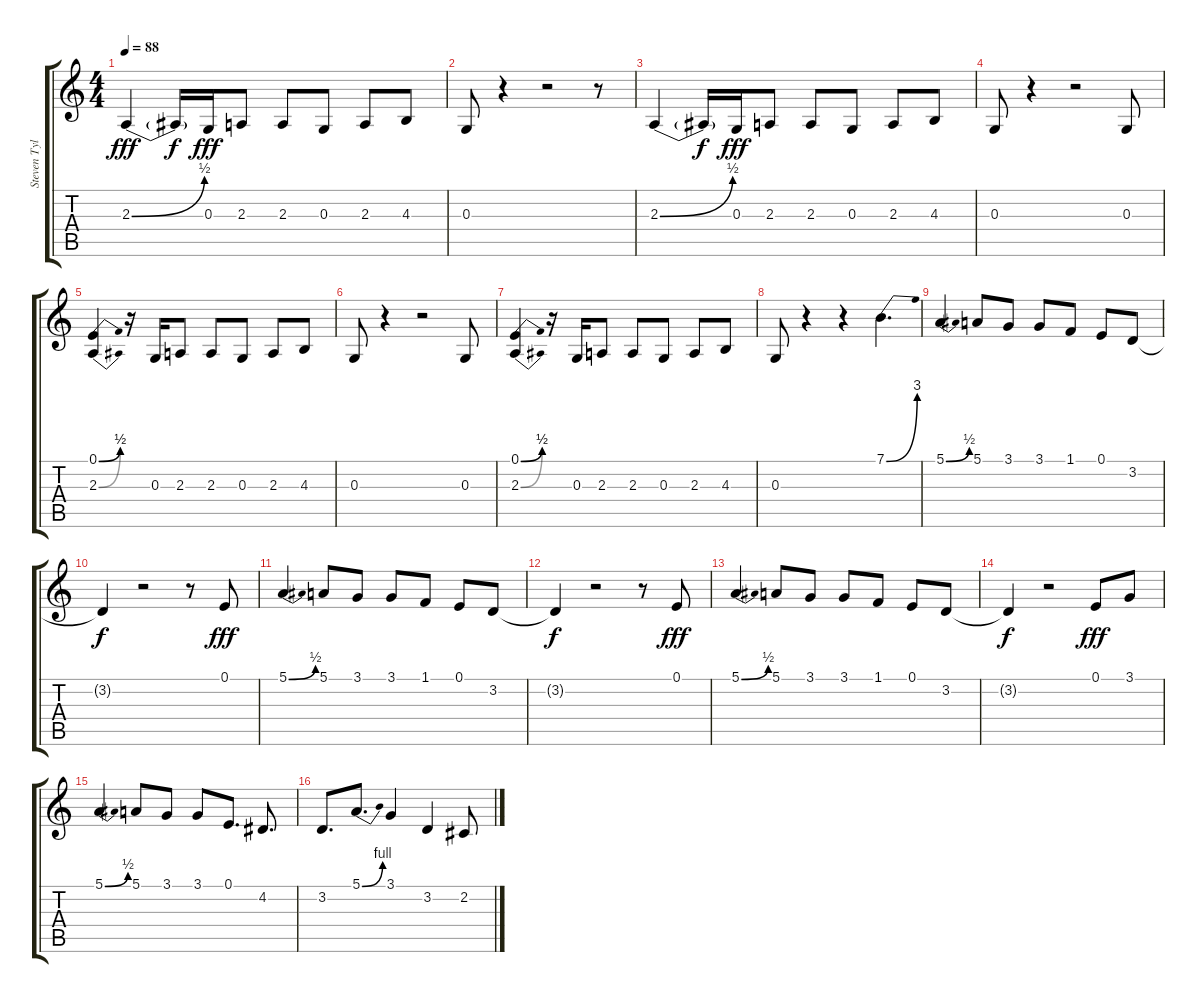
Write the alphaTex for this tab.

\track ("Steven Tyler" "Steven Tyl") {instrument harmonica}
\staff {score tabs}
\tuning (E4 B3 G3 D3 A2 E2) {hide}
\ts (4 4)
\tempo 88
\clef g2
\ks c
2.3{be (bend 0 0 60 2)}.4{dy fff} 2.3{t}.16{dy f} 0.3.16{dy fff} 2.3.8 2.3.8 0.3.8 2.3.8 4.3.8 |
0.3.8 r.4 r.2 r.8 |
2.3{be (bend 0 0 60 2)}.4 2.3{t}.16{dy f} 0.3.16{dy fff} 2.3.8 2.3.8 0.3.8 2.3.8 4.3.8 |
0.3.8 r.4 r.2 0.3.8 |
(0.1{be (bend 0 0 60 2)} 2.3{be (bend 0 0 60 2)}).4 r.16 0.3.16 2.3.8 2.3.8 0.3.8 2.3.8 4.3.8 |
0.3.8 r.4 r.2 0.3.8 |
(0.1{be (bend 0 0 60 2)} 2.3{be (bend 0 0 60 2)}).4 r.16 0.3.16 2.3.8 2.3.8 0.3.8 2.3.8 4.3.8 |
0.3.8 r.4 r.4 7.1{be (bend 0 0 60 12)}.4{d} |
5.1{be (bend 0 0 60 2)}.4 5.1.8 3.1.8 3.1.8 1.1.8 0.1.8 3.2.8 |
3.2{t}.4{dy f} r.2 r.8 0.1.8{dy fff} |
5.1{be (bend 0 0 60 2)}.4 5.1.8 3.1.8 3.1.8 1.1.8 0.1.8 3.2.8 |
3.2{t}.4{dy f} r.2 r.8 0.1.8{dy fff} |
5.1{be (bend 0 0 60 2)}.4 5.1.8 3.1.8 3.1.8 1.1.8 0.1.8 3.2.8 |
3.2{t}.4{dy f} r.2 0.1.8{dy fff} 3.1.8 |
5.1{be (bend 0 0 60 2)}.4 5.1.8 3.1.8 3.1.8 0.1.8{d} 4.2.8{d} |
3.2.8{d} 5.1{be (bend 0 0 60 4)}.8{d} 3.1.4 3.2.4 2.2.8
